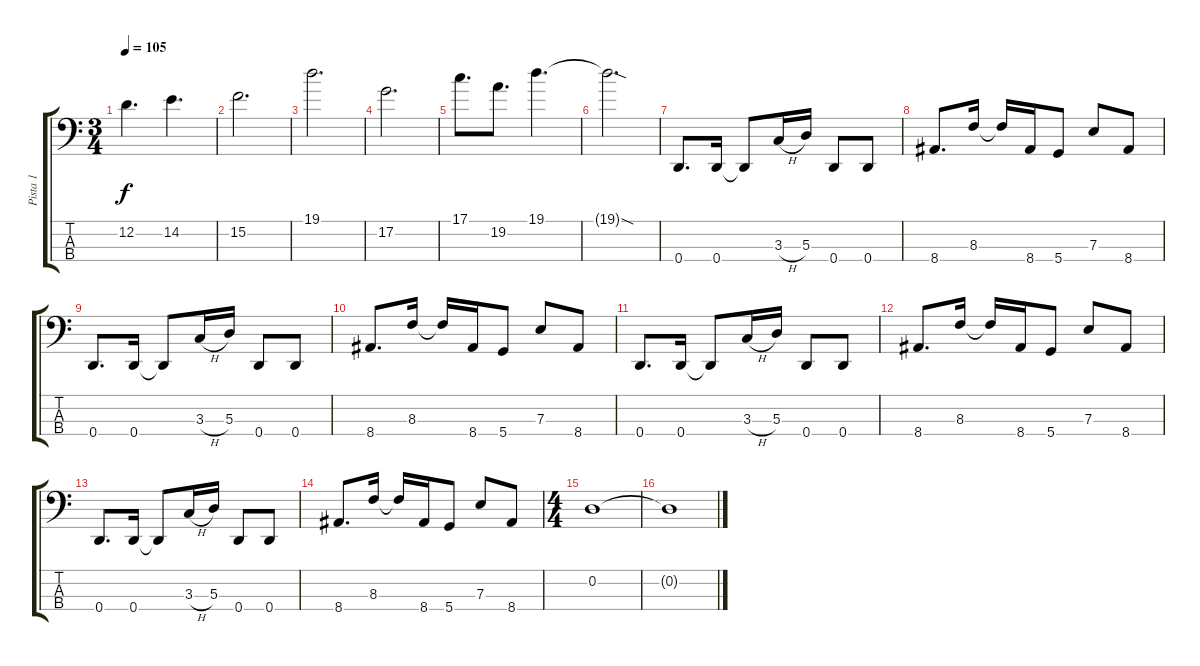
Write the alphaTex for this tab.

\track ("Pista 1" "Pista 1") {instrument electricbasspick}
\staff {score tabs}
\tuning (G2 D2 A1 D1) {hide}
\ts (3 4)
\tempo 105
\clef f4
\ks c
12.2.4{d dy f} 14.2.4{d} |
15.2.2{d} |
19.1.2{d} |
17.2.2{d} |
17.1.8{d} 19.2.8{d} 19.1.4{d} |
19.1{sod t}.2{d} |
0.4.8{d} 0.4.16 0.4{t}.8 3.3{h}.16 5.3.16 0.4.8 0.4.8 |
8.4.8{d} 8.3.16 8.3{t}.16 8.4.16 5.4.8 7.3.8 8.4.8 |
0.4.8{d} 0.4.16 0.4{t}.8 3.3{h}.16 5.3.16 0.4.8 0.4.8 |
8.4.8{d} 8.3.16 8.3{t}.16 8.4.16 5.4.8 7.3.8 8.4.8 |
0.4.8{d} 0.4.16 0.4{t}.8 3.3{h}.16 5.3.16 0.4.8 0.4.8 |
8.4.8{d} 8.3.16 8.3{t}.16 8.4.16 5.4.8 7.3.8 8.4.8 |
0.4.8{d} 0.4.16 0.4{t}.8 3.3{h}.16 5.3.16 0.4.8 0.4.8 |
8.4.8{d} 8.3.16 8.3{t}.16 8.4.16 5.4.8 7.3.8 8.4.8 |
\ts (4 4)
0.2.1 |
0.2{t}.1
